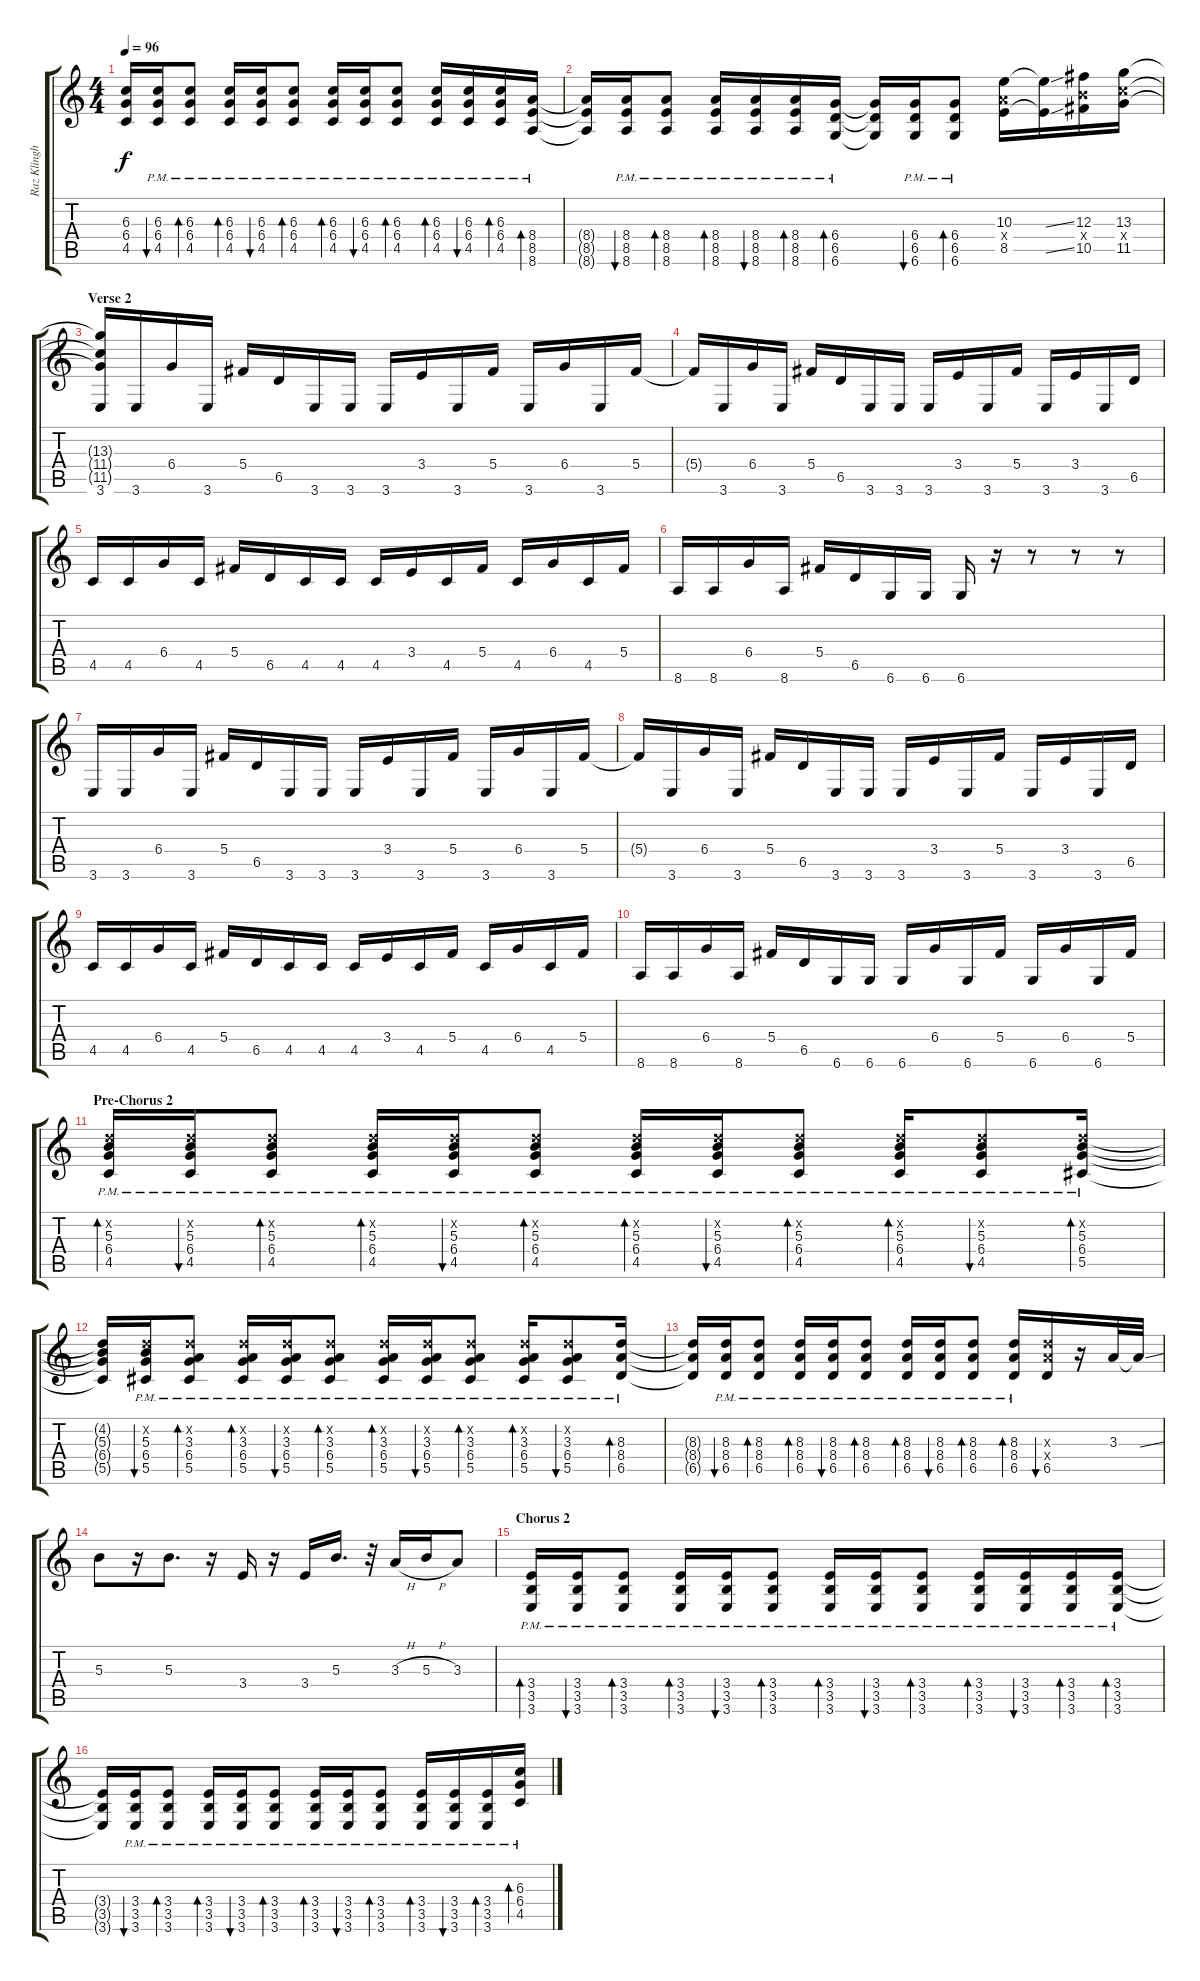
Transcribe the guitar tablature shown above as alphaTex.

\track ("Raz Klinghoffer" "Raz Klingh") {instrument distortionguitar}
\staff {score tabs}
\tuning (Eb4 Bb3 Gb3 Db3 Ab2 Db2) {hide}
\ts (4 4)
\tempo 96
\clef g2
\ks c
(6.3{t} 6.4{t} 4.5{t}).16{dy f} (6.3{pm} 6.4 4.5).16{bu 120} (6.3{pm} 6.4 4.5).8{bd 120} (6.3{pm} 6.4 4.5).16{bd 120} (6.3{pm} 6.4 4.5).16{bu 120} (6.3{pm} 6.4 4.5).8{bd 120} (6.3{pm} 6.4 4.5).16{bd 120} (6.3{pm} 6.4 4.5).16{bu 120} (6.3{pm} 6.4 4.5).8{bd 120} (6.3{pm} 6.4 4.5).16{bd 120} (6.3{pm} 6.4 4.5).16{bu 120} (6.3{pm} 6.4{pm} 4.5).16{bd 120} (8.4{pm} 8.5 8.6).16{bd 120} |
(8.4{t} 8.5{t} 8.6{t}).16 (8.4{pm} 8.5 8.6).16{bu 120} (8.4{pm} 8.5 8.6).8{bd 120} (8.4{pm} 8.5 8.6).16{bd 120} (8.4{pm} 8.5 8.6).16{bu 120} (8.4{pm} 8.5{pm} 8.6).16{bd 120} (6.4{pm} 6.5 6.6).16{bd 120} (6.4{t} 6.5{t} 6.6{t}).16 (6.4{pm} 6.5 6.6).16{bu 120} (6.4{pm} 6.5 6.6).8{bd 120} (10.3 8.4{x} 8.5).16 (10.3{ss t} 8.5{ss t}).16 (12.3 10.4{x} 10.5).16 (13.3 11.4{x} 11.5).16 |
\section ("" "Verse 2")
(13.3{t} 11.4{t} 11.5{t} 3.6).16 3.6.16 6.4.16 3.6.16 5.4.16 6.5.16 3.6.16 3.6.16 3.6.16 3.4.16 3.6.16 5.4.16 3.6.16 6.4.16 3.6.16 5.4.16 |
5.4{t}.16 3.6.16 6.4.16 3.6.16 5.4.16 6.5.16 3.6.16 3.6.16 3.6.16 3.4.16 3.6.16 5.4.16 3.6.16 3.4.16 3.6.16 6.5.16 |
4.5.16 4.5.16 6.4.16 4.5.16 5.4.16 6.5.16 4.5.16 4.5.16 4.5.16 3.4.16 4.5.16 5.4.16 4.5.16 6.4.16 4.5.16 5.4.16 |
8.6.16 8.6.16 6.4.16 8.6.16 5.4.16 6.5.16 6.6.16 6.6.16 6.6.16 r.16 r.8 r.8 r.8 |
3.6.16 3.6.16 6.4.16 3.6.16 5.4.16 6.5.16 3.6.16 3.6.16 3.6.16 3.4.16 3.6.16 5.4.16 3.6.16 6.4.16 3.6.16 5.4.16 |
5.4{t}.16 3.6.16 6.4.16 3.6.16 5.4.16 6.5.16 3.6.16 3.6.16 3.6.16 3.4.16 3.6.16 5.4.16 3.6.16 3.4.16 3.6.16 6.5.16 |
4.5.16 4.5.16 6.4.16 4.5.16 5.4.16 6.5.16 4.5.16 4.5.16 4.5.16 3.4.16 4.5.16 5.4.16 4.5.16 6.4.16 4.5.16 5.4.16 |
8.6.16 8.6.16 6.4.16 8.6.16 5.4.16 6.5.16 6.6.16 6.6.16 6.6.16 6.4.16 6.6.16 5.4.16 6.6.16 6.4.16 6.6.16 5.4.16 |
\section ("" "Pre-Chorus 2")
(4.2{x} 5.3{pm} 6.4{pm} 4.5).16{bd 120} (4.2{x} 5.3{pm} 6.4{pm} 4.5).16{bu 120} (4.2{x} 5.3{pm} 6.4 4.5).8{bd 120} (4.2{x} 5.3{pm} 6.4{pm} 4.5).16{bd 120} (4.2{x} 5.3{pm} 6.4{pm} 4.5).16{bu 120} (4.2{x} 5.3{pm} 6.4 4.5).8{bd 120} (4.2{x} 5.3{pm} 6.4{pm} 4.5).16{bd 120} (4.2{x} 5.3{pm} 6.4{pm} 4.5).16{bu 120} (4.2{x} 5.3{pm} 6.4 4.5).8{bd 120} (4.2{x} 5.3{pm} 6.4{pm} 4.5).16{bd 120} (4.2{x} 5.3{pm} 6.4 4.5).8{bu 120} (4.2{x} 5.3{pm} 6.4 5.5).16{bd 120} |
(4.2{t} 5.3{t} 6.4{t} 5.5{t}).16 (4.2{x} 5.3{pm} 6.4{pm} 5.5).16{bu 120} (4.2{x} 3.3{pm} 6.4 5.5).8{bd 120} (4.2{x} 3.3{pm} 6.4{pm} 5.5).16{bd 120} (4.2{x} 3.3{pm} 6.4{pm} 5.5).16{bu 120} (4.2{x} 3.3{pm} 6.4 5.5).8{bd 120} (4.2{x} 3.3{pm} 6.4{pm} 5.5).16{bd 120} (4.2{x} 3.3{pm} 6.4{pm} 5.5).16{bu 120} (4.2{x} 3.3{pm} 6.4 5.5).8{bd 120} (4.2{x} 3.3{pm} 6.4{pm} 5.5).16{bd 120} (4.2{x} 3.3{pm} 6.4 5.5).8{bu 120} (8.3{pm} 8.4 6.5).16{bd 120} |
(8.3{t} 8.4{t} 6.5{t}).16 (8.3{pm} 8.4{pm} 6.5).16{bu 120} (8.3{pm} 8.4 6.5).8{bd 120} (8.3{pm} 8.4{pm} 6.5).16{bd 120} (8.3{pm} 8.4{pm} 6.5).16{bu 120} (8.3{pm} 8.4 6.5).8{bd 120} (8.3{pm} 8.4{pm} 6.5).16{bd 120} (8.3{pm} 8.4{pm} 6.5).16{bu 120} (8.3{pm} 8.4 6.5).8{bd 120} (8.3{pm} 8.4{pm} 6.5).16{bd 120} (8.3{x} 8.4{x} 6.5).16{bu 120} r.16 3.3.32 3.3{ss t}.32 |
5.3.8 r.16 5.3.8{d} r.16 3.4.16 r.16 3.4.16 5.3.16{d} r.32 3.3{h}.16 5.3{h}.16 3.3.8 |
\section ("" "Chorus 2")
(3.4{pm} 3.5 3.6).16{bd 120} (3.4{pm} 3.5 3.6).16{bu 120} (3.4{pm} 3.5 3.6).8{bd 120} (3.4{pm} 3.5 3.6).16{bd 120} (3.4{pm} 3.5 3.6).16{bu 120} (3.4{pm} 3.5 3.6).8{bd 120} (3.4{pm} 3.5 3.6).16{bd 120} (3.4{pm} 3.5 3.6).16{bu 120} (3.4{pm} 3.5 3.6).8{bd 120} (3.4{pm} 3.5 3.6).16{bd 120} (3.4{pm} 3.5 3.6).16{bu 120} (3.4{pm} 3.5{pm} 3.6).16{bd 120} (3.4{pm} 3.5 3.6).16{bd 120} |
(3.4{t} 3.5{t} 3.6{t}).16 (3.4{pm} 3.5 3.6).16{bu 120} (3.4{pm} 3.5 3.6).8{bd 120} (3.4{pm} 3.5 3.6).16{bd 120} (3.4{pm} 3.5 3.6).16{bu 120} (3.4{pm} 3.5 3.6).8{bd 120} (3.4{pm} 3.5 3.6).16{bd 120} (3.4{pm} 3.5 3.6).16{bu 120} (3.4{pm} 3.5 3.6).8{bd 120} (3.4{pm} 3.5 3.6).16{bd 120} (3.4{pm} 3.5 3.6).16{bu 120} (3.4{pm} 3.5{pm} 3.6).16{bd 120} (6.3{pm} 6.4 4.5).16{bd 120}
